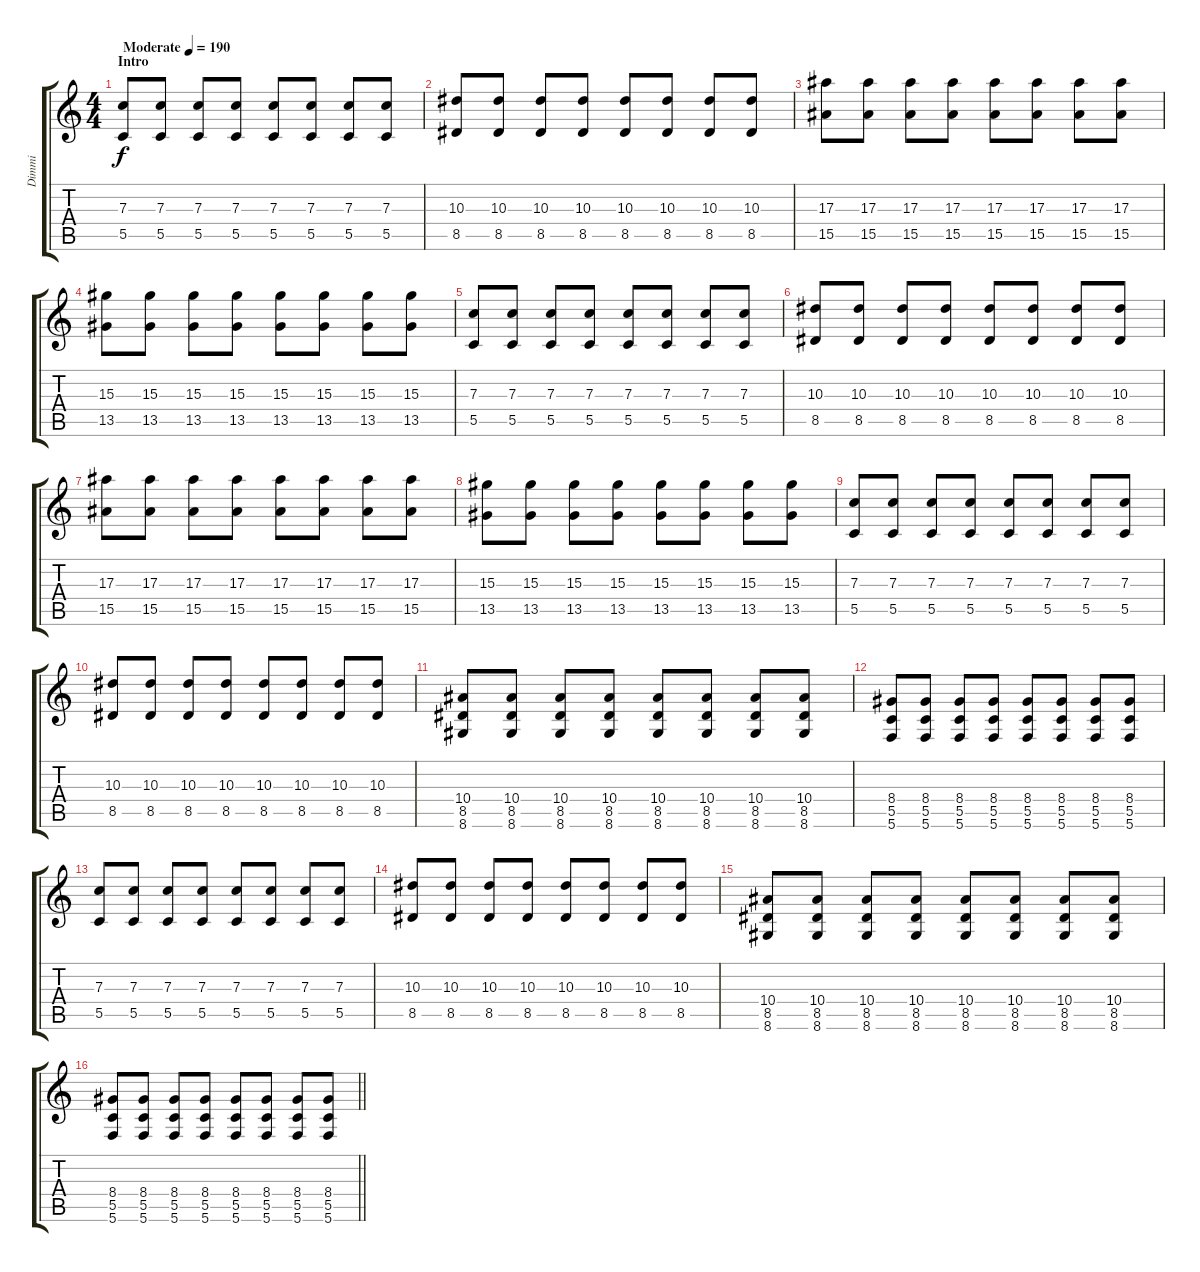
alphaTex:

\track ("Dimmi" "Dimmi") {instrument overdrivenguitar}
\staff {score tabs}
\tuning (D4 A3 F3 C3 G2 C2) {hide}
\ts (4 4)
\section ("" "Intro")
\tempo (190 "Moderate")
\clef g2
\ks c
(7.3 5.5).8{dy f volume 7 instrument overdrivenguitar} (7.3 5.5).8 (7.3 5.5).8 (7.3 5.5).8 (7.3 5.5).8 (7.3 5.5).8 (7.3 5.5).8 (7.3 5.5).8 |
(10.3 8.5).8 (10.3 8.5).8 (10.3 8.5).8 (10.3 8.5).8 (10.3 8.5).8 (10.3 8.5).8 (10.3 8.5).8 (10.3 8.5).8 |
(17.3 15.5).8 (17.3 15.5).8 (17.3 15.5).8 (17.3 15.5).8 (17.3 15.5).8 (17.3 15.5).8 (17.3 15.5).8 (17.3 15.5).8 |
(15.3 13.5).8 (15.3 13.5).8 (15.3 13.5).8 (15.3 13.5).8 (15.3 13.5).8 (15.3 13.5).8 (15.3 13.5).8 (15.3 13.5).8 |
(7.3 5.5).8 (7.3 5.5).8 (7.3 5.5).8 (7.3 5.5).8 (7.3 5.5).8 (7.3 5.5).8 (7.3 5.5).8 (7.3 5.5).8 |
(10.3 8.5).8 (10.3 8.5).8 (10.3 8.5).8 (10.3 8.5).8 (10.3 8.5).8 (10.3 8.5).8 (10.3 8.5).8 (10.3 8.5).8 |
(17.3 15.5).8 (17.3 15.5).8 (17.3 15.5).8 (17.3 15.5).8 (17.3 15.5).8 (17.3 15.5).8 (17.3 15.5).8 (17.3 15.5).8 |
(15.3 13.5).8 (15.3 13.5).8 (15.3 13.5).8 (15.3 13.5).8 (15.3 13.5).8 (15.3 13.5).8 (15.3 13.5).8 (15.3 13.5).8 |
(7.3 5.5).8{volume 13} (7.3 5.5).8 (7.3 5.5).8 (7.3 5.5).8 (7.3 5.5).8 (7.3 5.5).8 (7.3 5.5).8 (7.3 5.5).8 |
(10.3 8.5).8 (10.3 8.5).8 (10.3 8.5).8 (10.3 8.5).8 (10.3 8.5).8 (10.3 8.5).8 (10.3 8.5).8 (10.3 8.5).8 |
(10.4 8.5 8.6).8 (10.4 8.5 8.6).8 (10.4 8.5 8.6).8 (10.4 8.5 8.6).8 (10.4 8.5 8.6).8 (10.4 8.5 8.6).8 (10.4 8.5 8.6).8 (10.4 8.5 8.6).8 |
(8.4 5.5 5.6).8 (8.4 5.5 5.6).8 (8.4 5.5 5.6).8 (8.4 5.5 5.6).8 (8.4 5.5 5.6).8 (8.4 5.5 5.6).8 (8.4 5.5 5.6).8 (8.4 5.5 5.6).8 |
(7.3 5.5).8 (7.3 5.5).8 (7.3 5.5).8 (7.3 5.5).8 (7.3 5.5).8 (7.3 5.5).8 (7.3 5.5).8 (7.3 5.5).8 |
(10.3 8.5).8 (10.3 8.5).8 (10.3 8.5).8 (10.3 8.5).8 (10.3 8.5).8 (10.3 8.5).8 (10.3 8.5).8 (10.3 8.5).8 |
(10.4 8.5 8.6).8 (10.4 8.5 8.6).8 (10.4 8.5 8.6).8 (10.4 8.5 8.6).8 (10.4 8.5 8.6).8 (10.4 8.5 8.6).8 (10.4 8.5 8.6).8 (10.4 8.5 8.6).8 |
\barLineRight lightlight
(8.4 5.5 5.6).8 (8.4 5.5 5.6).8 (8.4 5.5 5.6).8 (8.4 5.5 5.6).8 (8.4 5.5 5.6).8 (8.4 5.5 5.6).8 (8.4 5.5 5.6).8 (8.4 5.5 5.6).8
